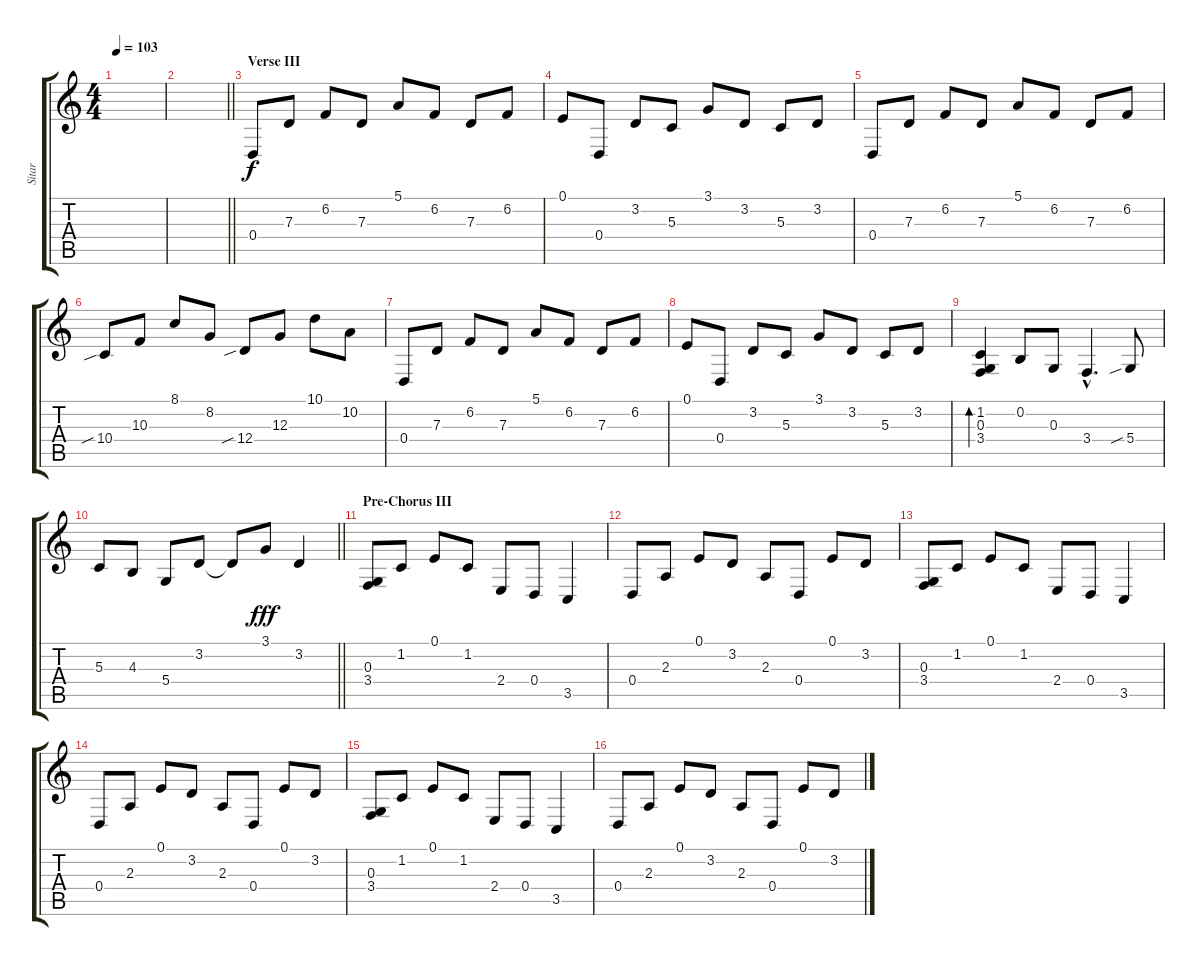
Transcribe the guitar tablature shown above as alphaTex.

\track ("Sitar" "Sitar") {instrument sitar}
\staff {score tabs}
\tuning (E4 B3 G3 D3 A2 D2) {hide}
\ts (4 4)
\tempo 103
\clef g2
\ks c
|
\barLineRight lightlight
|
\section ("" "Verse III")
0.4.8 7.3.8 6.2.8 7.3.8 5.1.8 6.2.8 7.3.8 6.2.8 |
0.1.8 0.4.8 3.2.8 5.3.8 3.1.8 3.2.8 5.3.8 3.2.8 |
0.4.8 7.3.8 6.2.8 7.3.8 5.1.8 6.2.8 7.3.8 6.2.8 |
10.4{sib}.8 10.3.8 8.1.8 8.2.8 12.4{sib}.8 12.3.8 10.1.8 10.2.8 |
0.4.8 7.3.8 6.2.8 7.3.8 5.1.8 6.2.8 7.3.8 6.2.8 |
0.1.8 0.4.8 3.2.8 5.3.8 3.1.8 3.2.8 5.3.8 3.2.8 |
(1.2 0.3 3.4).4{bd 120} 0.2.8 0.3.8 3.4{hac}.4{d} 5.4{sib}.8 |
\barLineRight lightlight
5.3.8 4.3.8 5.4.8 3.2.8 3.2{t}.8{dy f} 3.1.8{dy fff} 3.2.4 |
\section ("" "Pre-Chorus III")
(0.3 3.4).8 1.2.8 0.1.8 1.2.8 2.4.8 0.4.8 3.5.4 |
0.4.8 2.3.8 0.1.8 3.2.8 2.3.8 0.4.8 0.1.8 3.2.8 |
(0.3 3.4).8 1.2.8 0.1.8 1.2.8 2.4.8 0.4.8 3.5.4 |
0.4.8 2.3.8 0.1.8 3.2.8 2.3.8 0.4.8 0.1.8 3.2.8 |
(0.3 3.4).8 1.2.8 0.1.8 1.2.8 2.4.8 0.4.8 3.5.4 |
0.4.8 2.3.8 0.1.8 3.2.8 2.3.8 0.4.8 0.1.8 3.2.8
